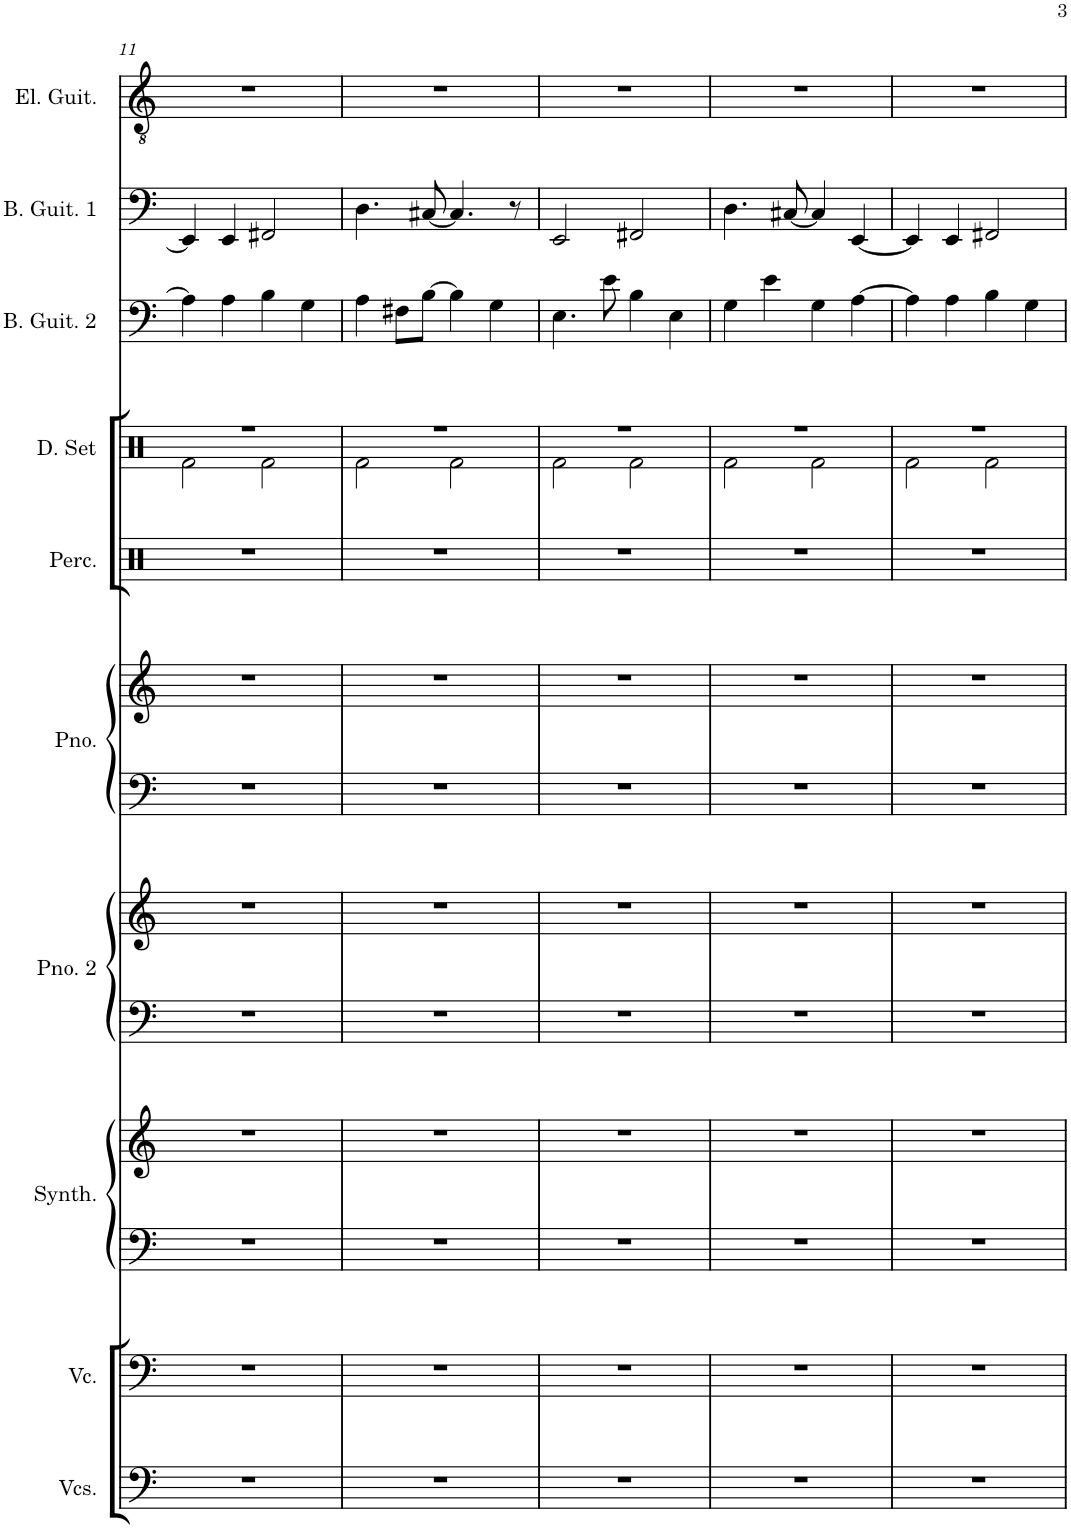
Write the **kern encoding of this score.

**kern	**kern	**kern	**kern	**kern	**kern	**kern	**kern	**kern	**kern	**kern	**kern	**kern
*part10	*part9	*part8	*part8	*part7	*part7	*part6	*part6	*part5	*part4	*part3	*part2	*part1
*staff13	*staff12	*staff11	*staff10	*staff9	*staff8	*staff7	*staff6	*staff5	*staff4	*staff3	*staff2	*staff1
*I"Violoncellos	*I"Violoncello	*I"Saw Synthesiser	*	*I"Piano 2	*	*I"Piano	*	*I"Percussion	*I"Drumset	*I"Bass Guitar 2	*I"Bass Guitar 1	*I"Electric Guitar
*I'Vcs.	*I'Vc.	*I'Synth.	*	*I'Pno. 2	*	*I'Pno.	*	*I'Perc.	*I'D. Set	*I'B. Guit. 2	*I'B. Guit. 1	*I'El. Guit.
!!LO:PB:g=z
*clefF4	*clefF4	*clefF4	*clefG2	*clefF4	*clefG2	*clefF4	*clefG2	*clefX	*clefX	*clefF4	*clefF4	*clefGv2
*	*	*	*	*	*	*	*	*	*	*Trd7c12	*Trd7c12	*
*k[]	*k[]	*k[]	*k[]	*k[]	*k[]	*k[]	*k[]	*k[]	*k[]	*k[]	*k[]	*k[]
*M4/4	*M4/4	*M4/4	*M4/4	*M4/4	*M4/4	*M4/4	*M4/4	*M4/4	*M4/4	*M4/4	*M4/4	*M4/4
=11	=11	=11	=11	=11	=11	=11	=11	=11	=11	=11	=11	=11
*	*	*	*	*	*	*	*	*	*^	*	*	*
1r	1r	1r	1r	1r	1r	1r	1r	1r	1r	2Rf\	4A\]	4EE/]	1r
.	.	.	.	.	.	.	.	.	.	.	4A\	4EE/	.
.	.	.	.	.	.	.	.	.	.	2Rf\	4B\	2FF#X/	.
.	.	.	.	.	.	.	.	.	.	.	4G\	.	.
=12	=12	=12	=12	=12	=12	=12	=12	=12	=12	=12	=12	=12	=12
1r	1r	1r	1r	1r	1r	1r	1r	1r	1r	2Rf\	4A\	4.D\	1r
.	.	.	.	.	.	.	.	.	.	.	8F#X\L	.	.
.	.	.	.	.	.	.	.	.	.	.	[8B\J	[8C#X/	.
.	.	.	.	.	.	.	.	.	.	2Rf\	4B\]	4.C#/]	.
.	.	.	.	.	.	.	.	.	.	.	4G\	.	.
.	.	.	.	.	.	.	.	.	.	.	.	8r	.
=13	=13	=13	=13	=13	=13	=13	=13	=13	=13	=13	=13	=13	=13
1r	1r	1r	1r	1r	1r	1r	1r	1r	1r	2Rf\	4.E\	2EE/	1r
.	.	.	.	.	.	.	.	.	.	.	8e\	.	.
.	.	.	.	.	.	.	.	.	.	2Rf\	4B\	2FF#X/	.
.	.	.	.	.	.	.	.	.	.	.	4E\	.	.
=14	=14	=14	=14	=14	=14	=14	=14	=14	=14	=14	=14	=14	=14
1r	1r	1r	1r	1r	1r	1r	1r	1r	1r	2Rf\	4G\	4.D\	1r
.	.	.	.	.	.	.	.	.	.	.	4e\	.	.
.	.	.	.	.	.	.	.	.	.	.	.	[8C#X/	.
.	.	.	.	.	.	.	.	.	.	2Rf\	4G\	4C#/]	.
.	.	.	.	.	.	.	.	.	.	.	[4A\	[4EE/	.
=15	=15	=15	=15	=15	=15	=15	=15	=15	=15	=15	=15	=15	=15
1r	1r	1r	1r	1r	1r	1r	1r	1r	1r	2Rf\	4A\]	4EE/]	1r
.	.	.	.	.	.	.	.	.	.	.	4A\	4EE/	.
.	.	.	.	.	.	.	.	.	.	2Rf\	4B\	2FF#X/	.
.	.	.	.	.	.	.	.	.	.	.	4G\	.	.
*	*	*	*	*	*	*	*	*	*v	*v	*	*	*
=	=	=	=	=	=	=	=	=	=	=	=	=
*-	*-	*-	*-	*-	*-	*-	*-	*-	*-	*-	*-	*-
